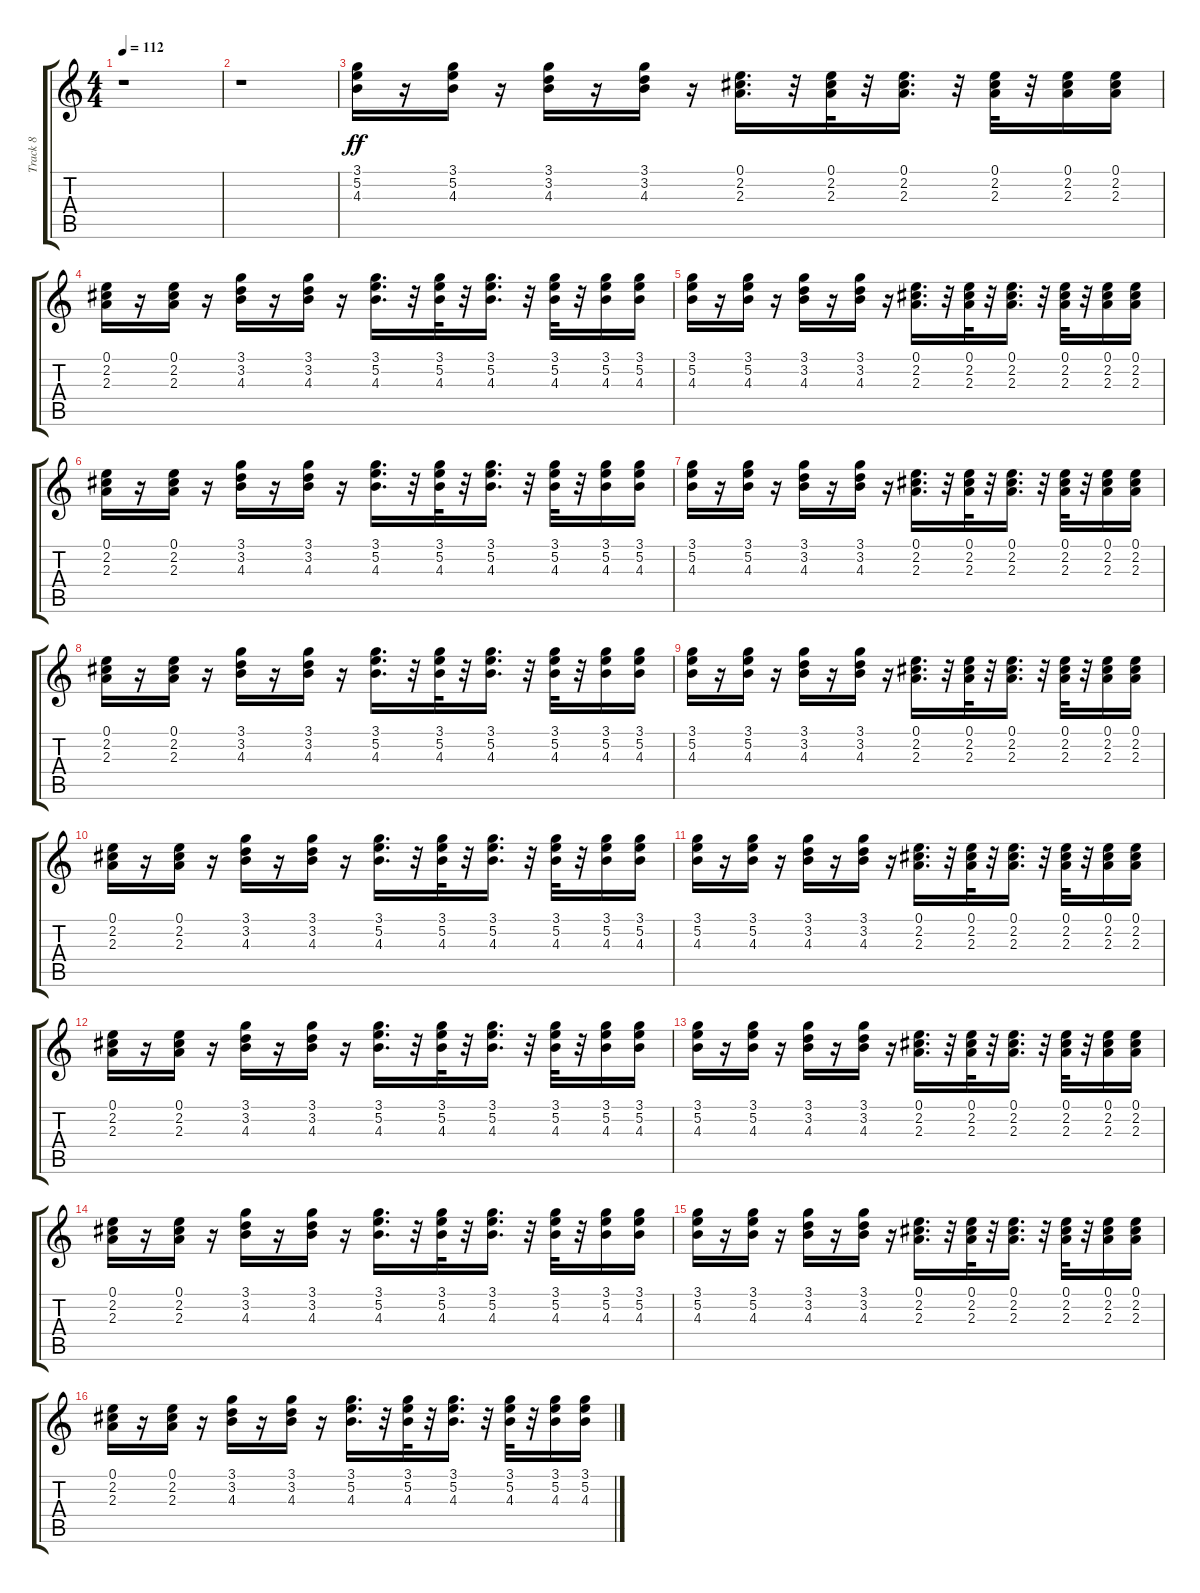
\track ("Track 8" "Track 8") {instrument distortionguitar}
\staff {score tabs}
\tuning (E4 B3 G3 D3 A2 E2) {hide}
\ts (4 4)
\tempo 112
\clef g2
\ks c
r.1{dy fff} |
r.1 |
(3.1 5.2 4.3).16{dy ff} r.16 (3.1 5.2 4.3).16 r.16 (3.1 3.2 4.3).16 r.16 (3.1 3.2 4.3).16 r.16 (0.1 2.2 2.3).16{d} r.32 (0.1 2.2 2.3).32 r.32 (0.1 2.2 2.3).16{d} r.32 (0.1 2.2 2.3).32 r.32 (0.1 2.2 2.3).16 (0.1 2.2 2.3).16 |
(0.1 2.2 2.3).16 r.16 (0.1 2.2 2.3).16 r.16 (3.1 3.2 4.3).16 r.16 (3.1 3.2 4.3).16 r.16 (3.1 5.2 4.3).16{d} r.32 (3.1 5.2 4.3).32 r.32 (3.1 5.2 4.3).16{d} r.32 (3.1 5.2 4.3).32 r.32 (3.1 5.2 4.3).16 (3.1 5.2 4.3).16 |
(3.1 5.2 4.3).16 r.16 (3.1 5.2 4.3).16 r.16 (3.1 3.2 4.3).16 r.16 (3.1 3.2 4.3).16 r.16 (0.1 2.2 2.3).16{d} r.32 (0.1 2.2 2.3).32 r.32 (0.1 2.2 2.3).16{d} r.32 (0.1 2.2 2.3).32 r.32 (0.1 2.2 2.3).16 (0.1 2.2 2.3).16 |
(0.1 2.2 2.3).16 r.16 (0.1 2.2 2.3).16 r.16 (3.1 3.2 4.3).16 r.16 (3.1 3.2 4.3).16 r.16 (3.1 5.2 4.3).16{d} r.32 (3.1 5.2 4.3).32 r.32 (3.1 5.2 4.3).16{d} r.32 (3.1 5.2 4.3).32 r.32 (3.1 5.2 4.3).16 (3.1 5.2 4.3).16 |
(3.1 5.2 4.3).16 r.16 (3.1 5.2 4.3).16 r.16 (3.1 3.2 4.3).16 r.16 (3.1 3.2 4.3).16 r.16 (0.1 2.2 2.3).16{d} r.32 (0.1 2.2 2.3).32 r.32 (0.1 2.2 2.3).16{d} r.32 (0.1 2.2 2.3).32 r.32 (0.1 2.2 2.3).16 (0.1 2.2 2.3).16 |
(0.1 2.2 2.3).16 r.16 (0.1 2.2 2.3).16 r.16 (3.1 3.2 4.3).16 r.16 (3.1 3.2 4.3).16 r.16 (3.1 5.2 4.3).16{d} r.32 (3.1 5.2 4.3).32 r.32 (3.1 5.2 4.3).16{d} r.32 (3.1 5.2 4.3).32 r.32 (3.1 5.2 4.3).16 (3.1 5.2 4.3).16 |
(3.1 5.2 4.3).16 r.16 (3.1 5.2 4.3).16 r.16 (3.1 3.2 4.3).16 r.16 (3.1 3.2 4.3).16 r.16 (0.1 2.2 2.3).16{d} r.32 (0.1 2.2 2.3).32 r.32 (0.1 2.2 2.3).16{d} r.32 (0.1 2.2 2.3).32 r.32 (0.1 2.2 2.3).16 (0.1 2.2 2.3).16 |
(0.1 2.2 2.3).16 r.16 (0.1 2.2 2.3).16 r.16 (3.1 3.2 4.3).16 r.16 (3.1 3.2 4.3).16 r.16 (3.1 5.2 4.3).16{d} r.32 (3.1 5.2 4.3).32 r.32 (3.1 5.2 4.3).16{d} r.32 (3.1 5.2 4.3).32 r.32 (3.1 5.2 4.3).16 (3.1 5.2 4.3).16 |
(3.1 5.2 4.3).16 r.16 (3.1 5.2 4.3).16 r.16 (3.1 3.2 4.3).16 r.16 (3.1 3.2 4.3).16 r.16 (0.1 2.2 2.3).16{d} r.32 (0.1 2.2 2.3).32 r.32 (0.1 2.2 2.3).16{d} r.32 (0.1 2.2 2.3).32 r.32 (0.1 2.2 2.3).16 (0.1 2.2 2.3).16 |
(0.1 2.2 2.3).16 r.16 (0.1 2.2 2.3).16 r.16 (3.1 3.2 4.3).16 r.16 (3.1 3.2 4.3).16 r.16 (3.1 5.2 4.3).16{d} r.32 (3.1 5.2 4.3).32 r.32 (3.1 5.2 4.3).16{d} r.32 (3.1 5.2 4.3).32 r.32 (3.1 5.2 4.3).16 (3.1 5.2 4.3).16 |
(3.1 5.2 4.3).16 r.16 (3.1 5.2 4.3).16 r.16 (3.1 3.2 4.3).16 r.16 (3.1 3.2 4.3).16 r.16 (0.1 2.2 2.3).16{d} r.32 (0.1 2.2 2.3).32 r.32 (0.1 2.2 2.3).16{d} r.32 (0.1 2.2 2.3).32 r.32 (0.1 2.2 2.3).16 (0.1 2.2 2.3).16 |
(0.1 2.2 2.3).16 r.16 (0.1 2.2 2.3).16 r.16 (3.1 3.2 4.3).16 r.16 (3.1 3.2 4.3).16 r.16 (3.1 5.2 4.3).16{d} r.32 (3.1 5.2 4.3).32 r.32 (3.1 5.2 4.3).16{d} r.32 (3.1 5.2 4.3).32 r.32 (3.1 5.2 4.3).16 (3.1 5.2 4.3).16 |
(3.1 5.2 4.3).16 r.16 (3.1 5.2 4.3).16 r.16 (3.1 3.2 4.3).16 r.16 (3.1 3.2 4.3).16 r.16 (0.1 2.2 2.3).16{d} r.32 (0.1 2.2 2.3).32 r.32 (0.1 2.2 2.3).16{d} r.32 (0.1 2.2 2.3).32 r.32 (0.1 2.2 2.3).16 (0.1 2.2 2.3).16 |
(0.1 2.2 2.3).16 r.16 (0.1 2.2 2.3).16 r.16 (3.1 3.2 4.3).16 r.16 (3.1 3.2 4.3).16 r.16 (3.1 5.2 4.3).16{d} r.32 (3.1 5.2 4.3).32 r.32 (3.1 5.2 4.3).16{d} r.32 (3.1 5.2 4.3).32 r.32 (3.1 5.2 4.3).16 (3.1 5.2 4.3).16
